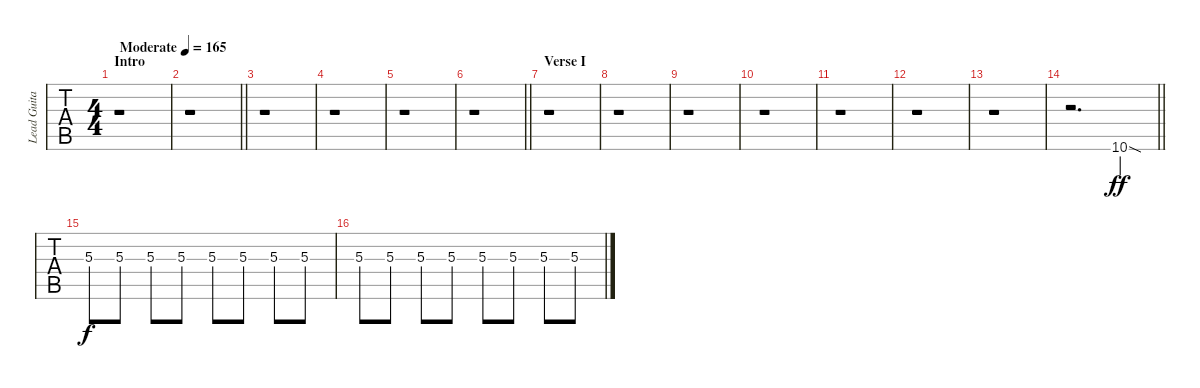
\track ("Lead Guitar" "Lead Guita") {instrument distortionguitar}
\staff {tabs}
\tuning (E4 B3 G3 D3 A2 E2) {hide}
\ts (4 4)
\section ("" "Intro")
\tempo (165 "Moderate")
\clef g2
\ks c
r.1{dy ff instrument distortionguitar} |
\barLineRight lightlight
r.1 |
r.1 |
r.1 |
r.1 |
\barLineRight lightlight
r.1 |
\section ("" "Verse I")
r.1 |
r.1 |
r.1 |
r.1 |
r.1 |
r.1 |
r.1 |
\barLineRight lightlight
r.2{d} 10.6{sod}.4 |
5.3.8{dy f} 5.3.8 5.3.8 5.3.8 5.3.8 5.3.8 5.3.8 5.3.8 |
5.3.8 5.3.8 5.3.8 5.3.8 5.3.8 5.3.8 5.3.8 5.3.8
